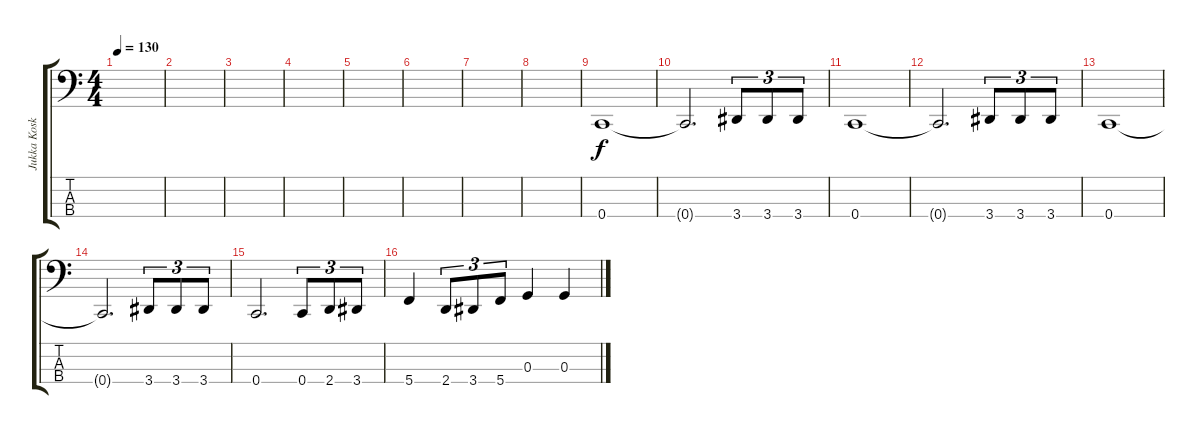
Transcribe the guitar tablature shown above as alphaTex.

\track ("Jukka Koskinen" "Jukka Kosk") {instrument electricbassfinger}
\staff {score tabs}
\tuning (F2 C2 G1 C1) {hide}
\ts (4 4)
\tempo 130
\clef f4
\ks c
|
|
|
|
|
|
|
|
0.4.1 |
0.4{t}.2{d} 3.4.8{tu (3 2)} 3.4.8{tu (3 2)} 3.4.8{tu (3 2)} |
0.4.1 |
0.4{t}.2{d} 3.4.8{tu (3 2)} 3.4.8{tu (3 2)} 3.4.8{tu (3 2)} |
0.4.1 |
0.4{t}.2{d} 3.4.8{tu (3 2)} 3.4.8{tu (3 2)} 3.4.8{tu (3 2)} |
0.4.2{d} 0.4.8{tu (3 2)} 2.4.8{tu (3 2)} 3.4.8{tu (3 2)} |
5.4.4 2.4.8{tu (3 2)} 3.4.8{tu (3 2)} 5.4.8{tu (3 2)} 0.3.4 0.3.4
